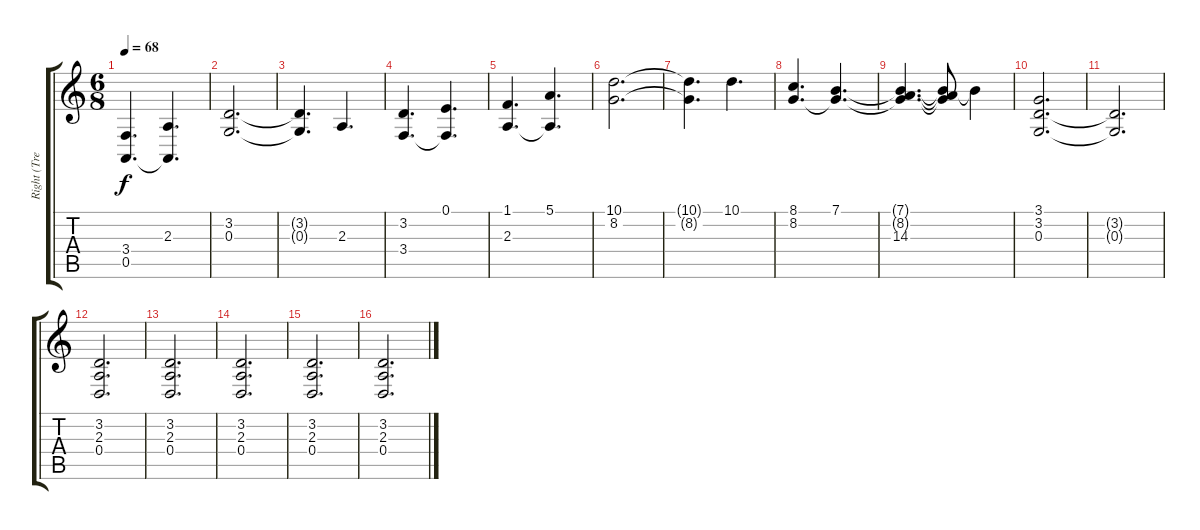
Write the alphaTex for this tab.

\track ("Right (Treble Clef)" "Right (Tre") {instrument stringensemble1}
\staff {score tabs}
\tuning (E4 B3 G3 D3 A2 E2) {hide}
\ts (6 8)
\tempo 68
\clef g2
\ks c
(3.4 0.5).4{d dy f} (2.3 0.5{t}).4{d} |
(3.2 0.3).2{d} |
(3.2{t} 0.3{t}).4{d} 2.3.4{d} |
(3.2 3.4).4{d} (0.1 3.4{t}).4{d} |
(1.1 2.3).4{d} (5.1 2.3{t}).4{d} |
(10.1 8.2).2{d} |
(10.1{t} 8.2{t}).4{d} 10.1.4{d} |
(8.1 8.2).4{d} (7.1 8.2{t}).4{d} |
(7.1{t} 8.2{t} 14.3).4{d} (7.1{t} 8.2{t} 14.3{t}).8 7.1{t}.4 |
(3.1 3.2 0.3).2{d} |
(3.2{t} 0.3{t}).2{d} |
(3.2 2.3 0.4).2{d} |
(3.2 2.3 0.4).2{d} |
(3.2 2.3 0.4).2{d} |
(3.2 2.3 0.4).2{d} |
(3.2 2.3 0.4).2{d}
